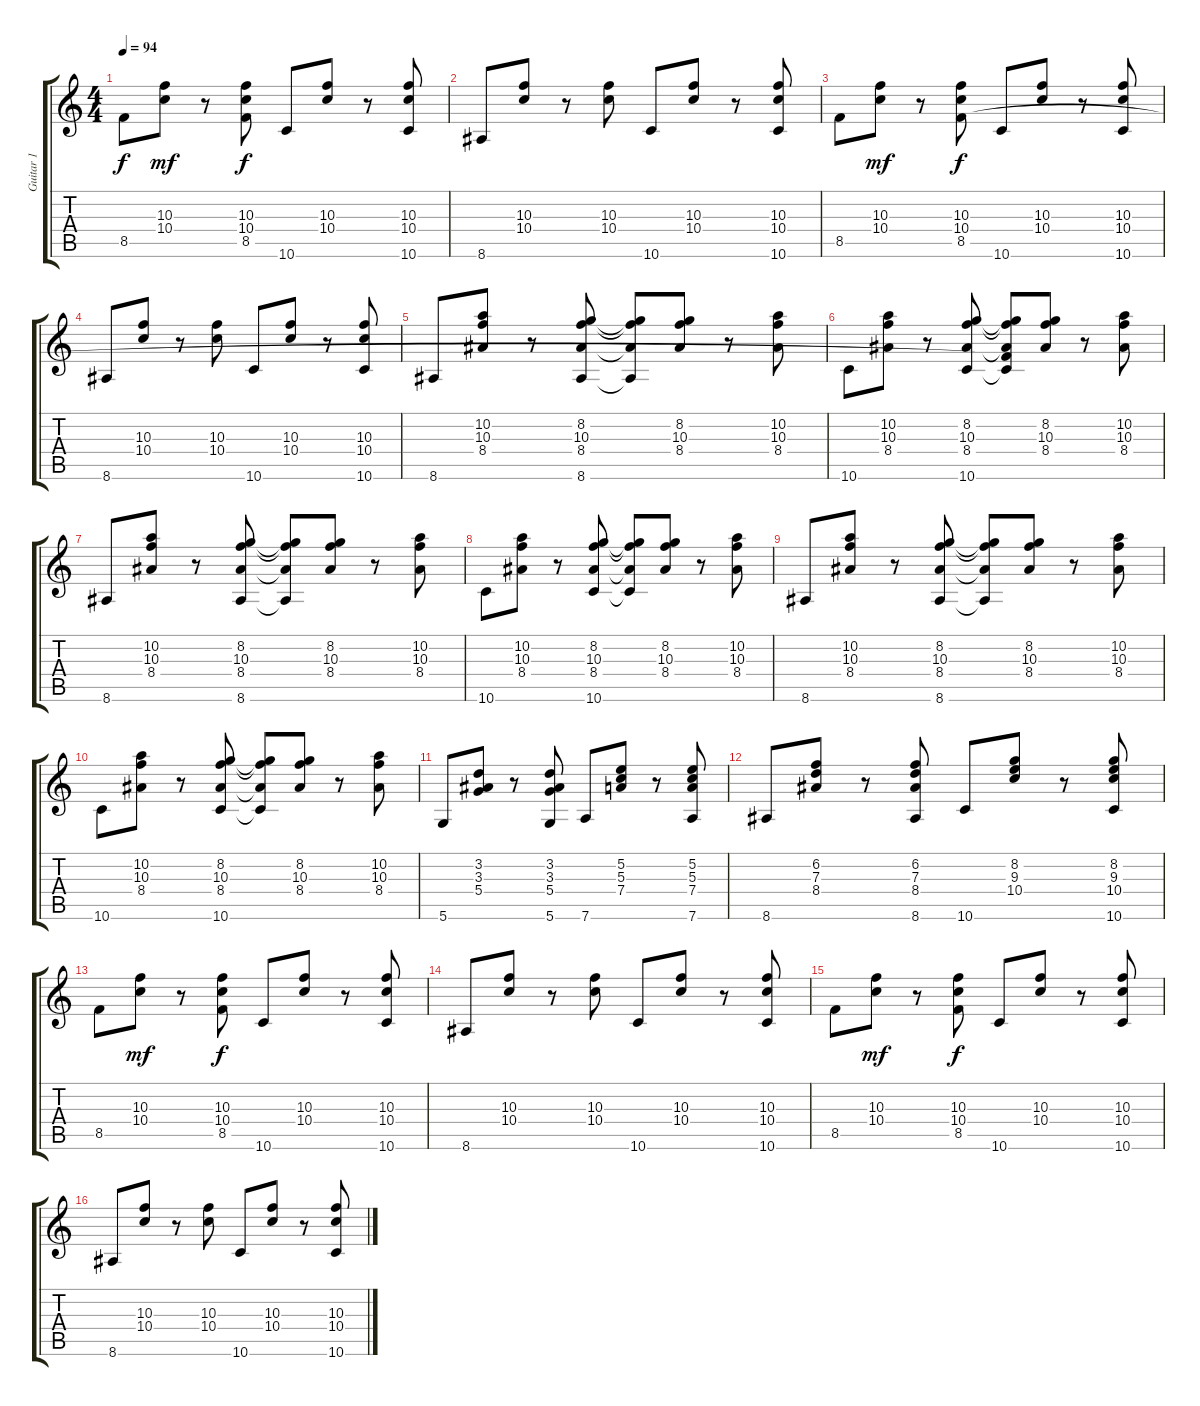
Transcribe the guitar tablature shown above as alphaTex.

\track ("Guitar 1" "Guitar 1") {instrument acousticguitarnylon}
\staff {score tabs}
\tuning (E4 B3 G3 D3 A2 D2) {hide}
\ts (4 4)
\tempo 94
\clef g2
\ks c
8.5.8{dy f} (10.3 10.4).8{dy mf} r.8 (10.3 10.4 8.5).8{dy f} 10.6.8 (10.3 10.4).8 r.8 (10.3 10.4 10.6).8 |
8.6.8 (10.3 10.4).8 r.8 (10.3 10.4).8 10.6.8 (10.3 10.4).8 r.8 (10.3 10.4 10.6).8 |
8.5.8 (10.3 10.4).8{dy mf} r.8 (10.3 10.4 8.5).8{dy f} 10.6.8 (10.3 10.4).8 r.8 (10.3 10.4 10.6).8 |
8.6.8 (10.3 10.4).8 r.8 (10.3 10.4).8 10.6.8 (10.3 10.4).8 r.8 (10.3 10.4 10.6).8 |
8.6.8 (10.2 10.3 8.4).8 r.8 (8.2 10.3 8.4 8.6).8 (8.2{t} 10.3{t} 8.4{t} 8.6{t}).8 (8.2 10.3 8.4).8 r.8 (10.2 10.3 8.4).8 |
10.6.8 (10.2 10.3 8.4).8 r.8 (8.2 10.3 8.4 10.6).8 (8.2{t} 10.3{t} 8.4{t} 8.5{t} 10.6{t}).8 (8.2 10.3 8.4).8 r.8 (10.2 10.3 8.4).8 |
8.6.8 (10.2 10.3 8.4).8 r.8 (8.2 10.3 8.4 8.6).8 (8.2{t} 10.3{t} 8.4{t} 8.6{t}).8 (8.2 10.3 8.4).8 r.8 (10.2 10.3 8.4).8 |
10.6.8 (10.2 10.3 8.4).8 r.8 (8.2 10.3 8.4 10.6).8 (8.2{t} 10.3{t} 8.4{t} 10.6{t}).8 (8.2 10.3 8.4).8 r.8 (10.2 10.3 8.4).8 |
8.6.8 (10.2 10.3 8.4).8 r.8 (8.2 10.3 8.4 8.6).8 (8.2{t} 10.3{t} 8.4{t} 8.6{t}).8 (8.2 10.3 8.4).8 r.8 (10.2 10.3 8.4).8 |
10.6.8 (10.2 10.3 8.4).8 r.8 (8.2 10.3 8.4 10.6).8 (8.2{t} 10.3{t} 8.4{t} 10.6{t}).8 (8.2 10.3 8.4).8 r.8 (10.2 10.3 8.4).8 |
5.6.8 (3.2 3.3 5.4).8 r.8 (3.2 3.3 5.4 5.6).8 7.6.8 (5.2 5.3 7.4).8 r.8 (5.2 5.3 7.4 7.6).8 |
8.6.8 (6.2 7.3 8.4).8 r.8 (6.2 7.3 8.4 8.6).8 10.6.8 (8.2 9.3 10.4).8 r.8 (8.2 9.3 10.4 10.6).8 |
8.5.8 (10.3 10.4).8{dy mf} r.8 (10.3 10.4 8.5).8{dy f} 10.6.8 (10.3 10.4).8 r.8 (10.3 10.4 10.6).8 |
8.6.8 (10.3 10.4).8 r.8 (10.3 10.4).8 10.6.8 (10.3 10.4).8 r.8 (10.3 10.4 10.6).8 |
8.5.8 (10.3 10.4).8{dy mf} r.8 (10.3 10.4 8.5).8{dy f} 10.6.8 (10.3 10.4).8 r.8 (10.3 10.4 10.6).8 |
8.6.8 (10.3 10.4).8 r.8 (10.3 10.4).8 10.6.8 (10.3 10.4).8 r.8 (10.3 10.4 10.6).8
